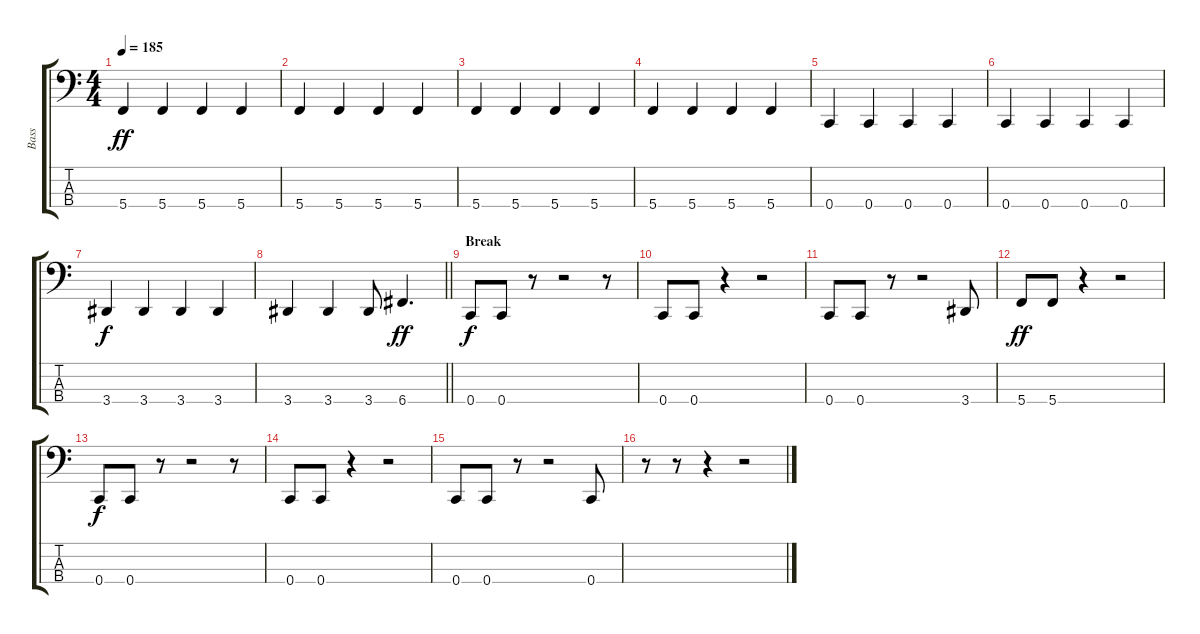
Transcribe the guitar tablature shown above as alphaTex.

\track ("Bass" "Bass") {instrument electricbassfinger}
\staff {score tabs}
\tuning (Eb2 Bb1 F1 C1) {hide}
\ts (4 4)
\tempo 185
\clef f4
\ks c
5.4.4{dy ff} 5.4.4 5.4.4 5.4.4 |
5.4.4 5.4.4 5.4.4 5.4.4 |
5.4.4 5.4.4 5.4.4 5.4.4 |
5.4.4 5.4.4 5.4.4 5.4.4 |
0.4.4 0.4.4 0.4.4 0.4.4 |
0.4.4 0.4.4 0.4.4 0.4.4 |
3.4.4{dy f} 3.4.4 3.4.4 3.4.4 |
\barLineRight lightlight
3.4.4 3.4.4 3.4.8 6.4.4{d dy ff} |
\section ("" "Break")
0.4.8{dy f} 0.4.8 r.8 r.2 r.8 |
0.4.8 0.4.8 r.4 r.2 |
0.4.8 0.4.8 r.8 r.2 3.4.8 |
5.4.8{dy ff} 5.4.8 r.4 r.2 |
0.4.8{dy f} 0.4.8 r.8 r.2 r.8 |
0.4.8 0.4.8 r.4 r.2 |
0.4.8 0.4.8 r.8 r.2 0.4.8 |
r.8 r.8 r.4 r.2
